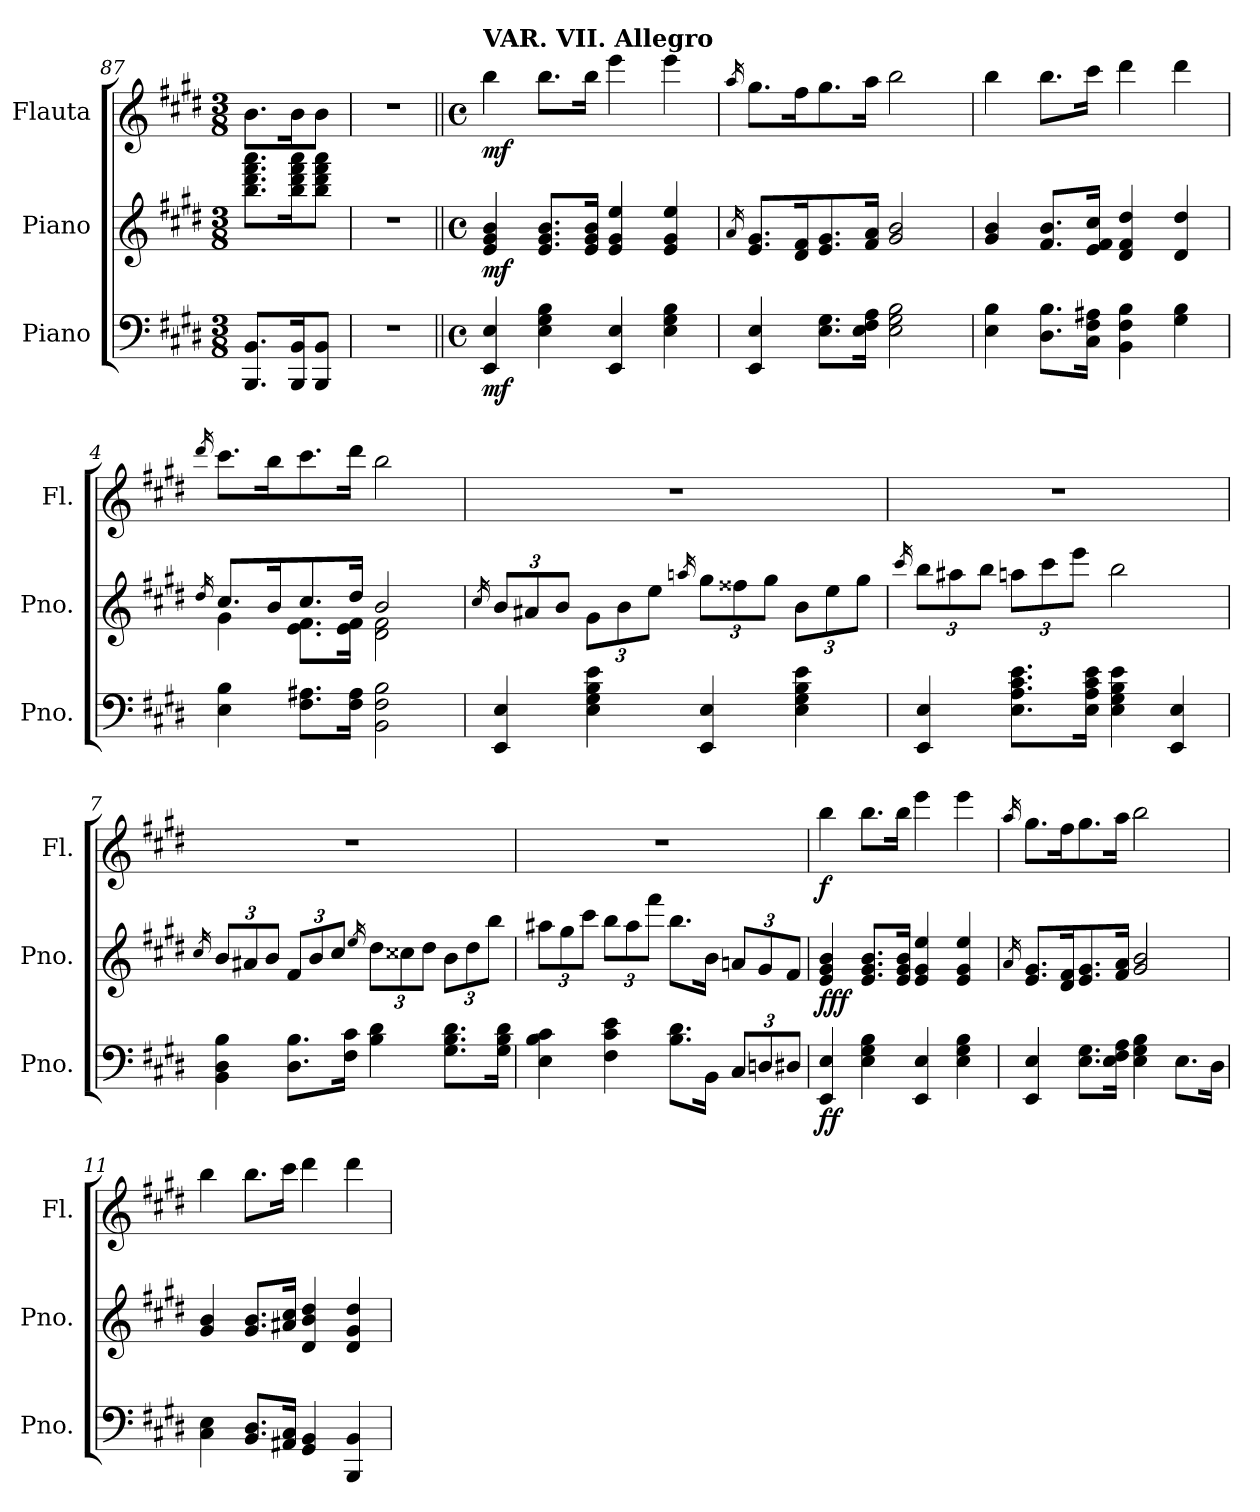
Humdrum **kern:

**kern	**dynam	**kern	**dynam	**kern	**dynam
*part3	*part3	*part2	*part2	*part1	*part1
*staff3	*staff3	*staff2	*staff2	*staff1	*staff1
*I"Piano	*	*I"Piano	*	*I"Flauta	*
*I'Pno.	*	*I'Pno.	*	*I'Fl.	*
*clefF4	*	*clefG2	*	*clefG2	*
*k[f#c#g#d#]	*	*k[f#c#g#d#]	*	*k[f#c#g#d#]	*
*M3/8	*	*M3/8	*	*M3/8	*
=87	=87	=87	=87	=87	=87
8.BBB/ 8.BB/L	.	8.bb\ 8.ddd#\ 8.fff#\ 8.aaa\L	.	8.b\L	.
16BBB/ 16BB/K	.	16bb\ 16ddd#\ 16fff#\ 16aaa\K	.	16b\K	.
8BBB/ 8BB/J	.	8bb\ 8ddd#\ 8fff#\ 8aaa\J	.	8b\J	.
=88	=88	=88	=88	=88	=88
4.r	.	4.r	.	4.r	.
!!LO:LB:g=z
=1||	=1||	=1||	=1||	=1||	=1||
*M4/4	*	*M4/4	*	*M4/4	*
*met(c)	*	*met(c)	*	*met(c)	*
*	*	*	*	*MM120	*
!	!	!	!	!LO:TX:a:B:t=VAR. VII. Allegro	!
!	!LO:DY:b	!	!LO:DY:b	!	!LO:DY:b
4EE/ 4E/	mf	4e/ 4g#/ 4b/	mf	4bb\	mf
4E\ 4G#\ 4B\	.	8.e/ 8.g#/ 8.b/L	.	8.bb\L	.
.	.	16e/ 16g#/ 16b/Jk	.	16bb\Jk	.
4EE/ 4E/	.	4e/ 4g#/ 4ee/	.	4eee\	.
4E\ 4G#\ 4B\	.	4e/ 4g#/ 4ee/	.	4eee\	.
=2	=2	=2	=2	=2	=2
.	.	16qa/	.	16qaa/	.
4EE/ 4E/	.	8.e/ 8.g#/L	.	8.gg#\L	.
.	.	16d#/ 16f#/K	.	16ff#\K	.
8.E\ 8.G#\L	.	8.e/ 8.g#/	.	8.gg#\	.
16E\ 16F#\ 16A\Jk	.	16f#/ 16a/Jk	.	16aa\Jk	.
2E\ 2G#\ 2B\	.	2g#/ 2b/	.	2bb\	.
=3	=3	=3	=3	=3	=3
4E\ 4B\	.	4g#/ 4b/	.	4bb\	.
8.D#\ 8.B\L	.	8.f#/ 8.b/L	.	8.bb\L	.
16C#\ 16F#\ 16A#X\Jk	.	16e/ 16f#/ 16cc#/Jk	.	16ccc#\Jk	.
4BB\ 4F#\ 4B\	.	4d#/ 4f#/ 4dd#/	.	4ddd#\	.
4G#\ 4B\	.	4d#/ 4dd#/	.	4ddd#\	.
=4	=4	=4	=4	=4	=4
.	.	16qdd#/	.	16qddd#/	.
*	*	*^	*	*	*
4E\ 4B\	.	8.cc#/L	4g#\	.	8.ccc#\L	.
.	.	16b/K	.	.	16bb\K	.
8.F#\ 8.A#X\L	.	8.cc#/	8.e\ 8.f#\L	.	8.ccc#\	.
16F#\ 16A#\Jk	.	16dd#/Jk	16e\ 16f#\Jk	.	16ddd#\Jk	.
2BB\ 2F#\ 2B\	.	2b/	2d#\ 2f#\	.	2bb\	.
*	*	*v	*v	*	*	*
!!LO:LB:g=z
=5	=5	=5	=5	=5	=5
.	.	16qcc#/	.	.	.
*	*	*Xbrackettup	*	*	*
4EE/ 4E/	.	12b/L	.	1r	.
.	.	12a#X/	.	.	.
.	.	12b/J	.	.	.
4E\ 4G#\ 4B\ 4e\	.	12g#\L	.	.	.
.	.	12b\	.	.	.
.	.	12ee\J	.	.	.
.	.	16qaan/	.	.	.
4EE/ 4E/	.	12gg#\L	.	.	.
.	.	12ff##X\	.	.	.
.	.	12gg#\J	.	.	.
4E\ 4G#\ 4B\ 4e\	.	12b\L	.	.	.
.	.	12ee\	.	.	.
.	.	12gg#\J	.	.	.
=6	=6	=6	=6	=6	=6
.	.	16qccc#/	.	.	.
4EE/ 4E/	.	12bb\L	.	1r	.
.	.	12aa#X\	.	.	.
.	.	12bb\J	.	.	.
8.E\ 8.A\ 8.c#\ 8.e\L	.	12aan\L	.	.	.
.	.	12ccc#\	.	.	.
.	.	12eee\J	.	.	.
16E\ 16A\ 16c#\ 16e\Jk	.	.	.	.	.
4E\ 4G#\ 4B\ 4e\	.	2bb\	.	.	.
4EE/ 4E/	.	.	.	.	.
!!LO:LB:g=z
=7	=7	=7	=7	=7	=7
.	.	16qcc#/	.	.	.
4BB\ 4D#\ 4B\	.	12b/L	.	1r	.
.	.	12a#X/	.	.	.
.	.	12b/J	.	.	.
8.D#\ 8.B\L	.	12f#/L	.	.	.
.	.	12b/	.	.	.
.	.	12cc#/J	.	.	.
16F#\ 16c#\Jk	.	.	.	.	.
.	.	16qee/	.	.	.
4B\ 4d#\	.	12dd#\L	.	.	.
.	.	12cc##X\	.	.	.
.	.	12dd#\J	.	.	.
8.G#\ 8.B\ 8.d#\L	.	12b\L	.	.	.
.	.	12dd#\	.	.	.
.	.	12bb\J	.	.	.
16G#\ 16B\ 16d#\Jk	.	.	.	.	.
=8	=8	=8	=8	=8	=8
4E\ 4B\ 4c#\	.	12aa#X\L	.	1r	.
.	.	12gg#\	.	.	.
.	.	12ccc#\J	.	.	.
4F#\ 4c#\ 4e\	.	12bb\L	.	.	.
.	.	12aa#\	.	.	.
.	.	12fff#\J	.	.	.
8.B\ 8.d#\L	.	8.bb\L	.	.	.
16BB\Jk	.	16b\Jk	.	.	.
*Xbrackettup	*	*	*	*	*
12C#/L	.	12an/L	.	.	.
12Dn/	.	12g#/	.	.	.
12D#X/J	.	12f#/J	.	.	.
=9	=9	=9	=9	=9	=9
!	!LO:DY:b	!	!	!	!
!	!LO:DY:n=1:b	!	!LO:DY:b	!	!
!	!	!	!LO:DY:n=1:b	!	!
!	!	!	!LO:DY:n=2:b	!	!LO:DY:b
4EE/ 4E/	f f	4e/ 4g#/ 4b/	f f f	4bb\	f
4E\ 4G#\ 4B\	.	8.e/ 8.g#/ 8.b/L	.	8.bb\L	.
.	.	16e/ 16g#/ 16b/Jk	.	16bb\Jk	.
4EE/ 4E/	.	4e/ 4g#/ 4ee/	.	4eee\	.
4E\ 4G#\ 4B\	.	4e/ 4g#/ 4ee/	.	4eee\	.
!!LO:PB:g=z
=10	=10	=10	=10	=10	=10
.	.	16qa/	.	16qaa/	.
4EE/ 4E/	.	8.e/ 8.g#/L	.	8.gg#\L	.
.	.	16d#/ 16f#/K	.	16ff#\K	.
8.E\ 8.G#\L	.	8.e/ 8.g#/	.	8.gg#\	.
16E\ 16F#\ 16A\Jk	.	16f#/ 16a/Jk	.	16aa\Jk	.
4E\ 4G#\ 4B\	.	2g#/ 2b/	.	2bb\	.
8.E\L	.	.	.	.	.
16D#\Jk	.	.	.	.	.
=11	=11	=11	=11	=11	=11
4C#\ 4E\	.	4g#/ 4b/	.	4bb\	.
8.BB/ 8.D#/L	.	8.g#/ 8.b/L	.	8.bb\L	.
16AA#X/ 16C#/Jk	.	16a#X/ 16cc#/Jk	.	16ccc#\Jk	.
4GG#/ 4BB/	.	4d#/ 4b/ 4dd#/	.	4ddd#\	.
4BBB/ 4BB/	.	4d#/ 4g#/ 4dd#/	.	4ddd#\	.
=	=	=	=	=	=
*-	*-	*-	*-	*-	*-
